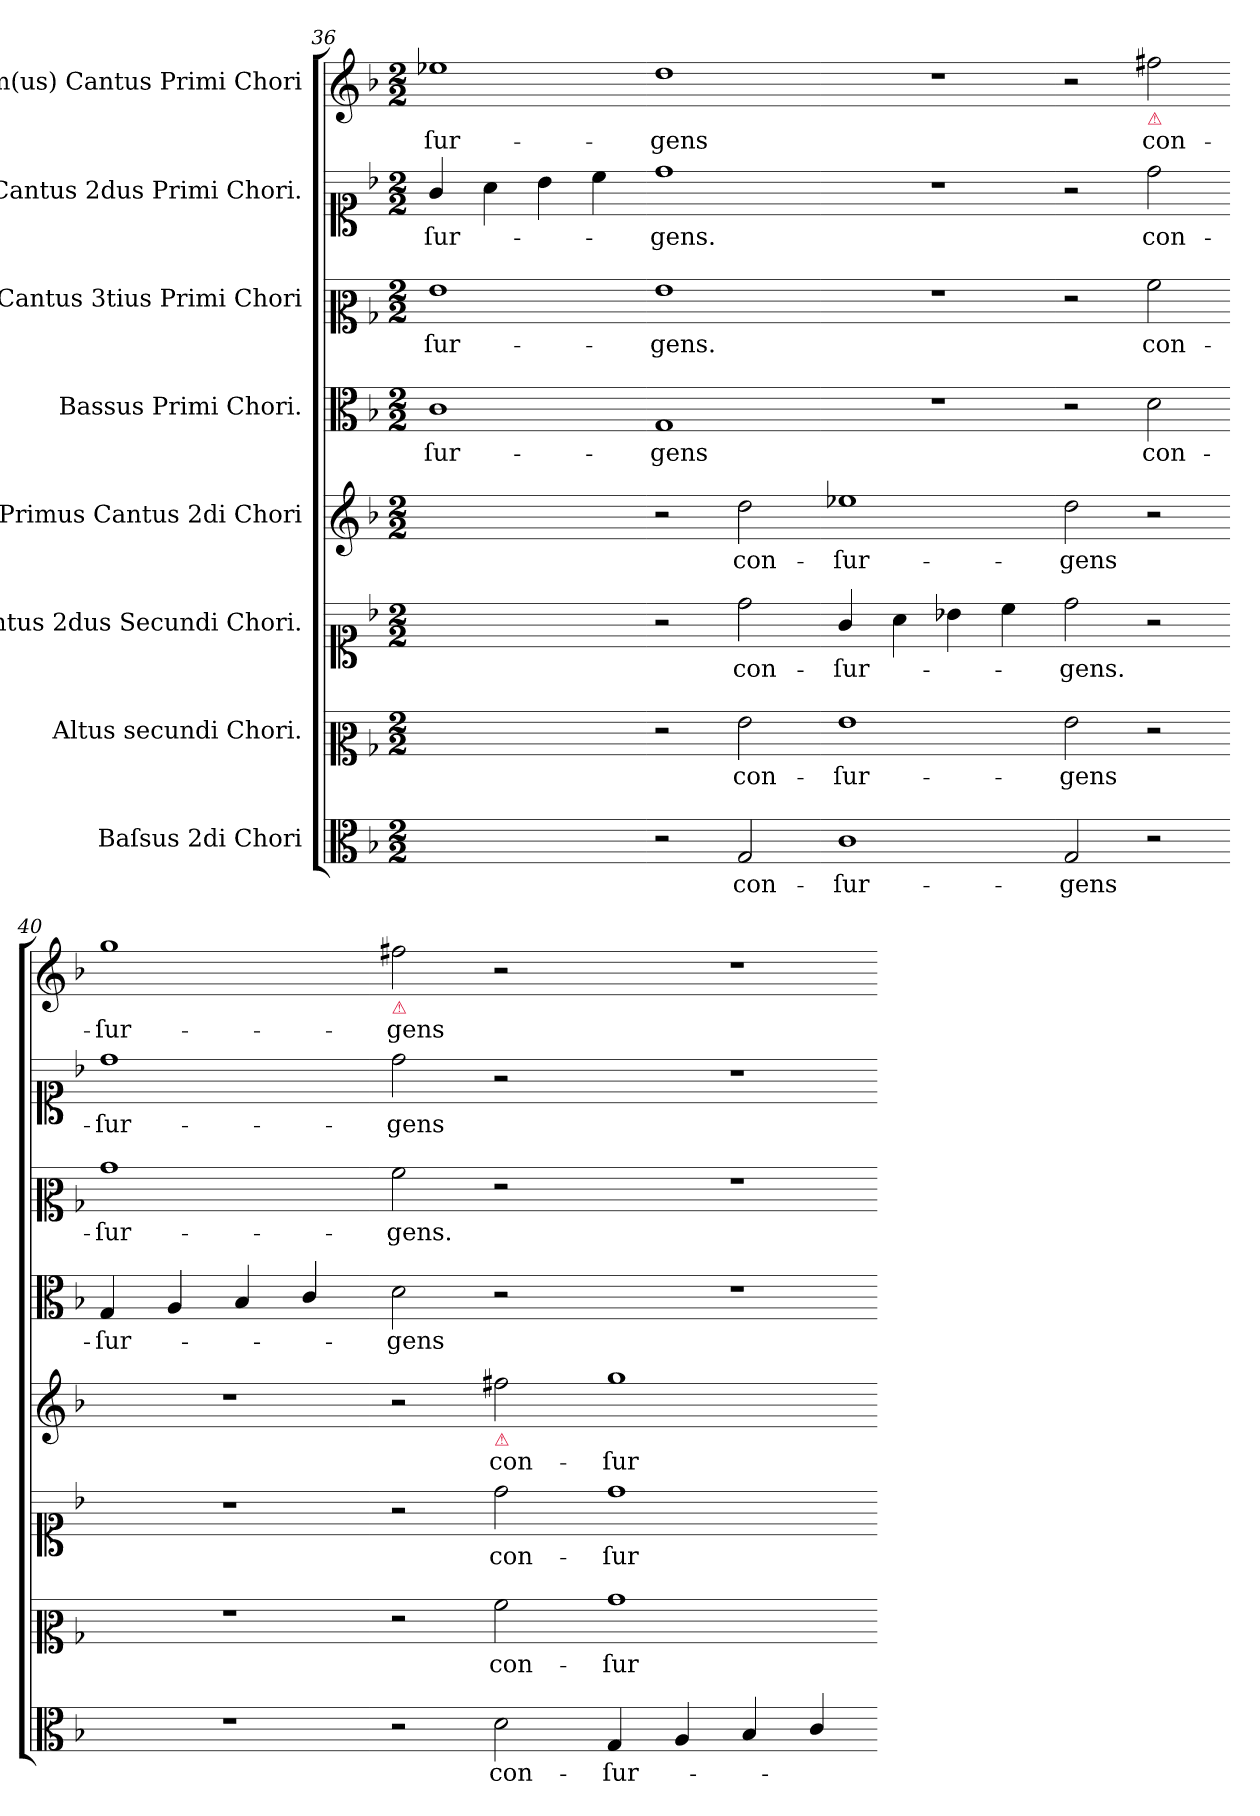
**kern	**text	**kern	**text	**kern	**text	**kern	**text	**kern	**text	**kern	**text	**kern	**text	**kern	**text
*part8	*part8	*part7	*part7	*part6	*part6	*part5	*part5	*part4	*part4	*part3	*part3	*part2	*part2	*part1	*part1
*staff8	*staff8	*staff7	*staff7	*staff6	*staff6	*staff5	*staff5	*staff4	*staff4	*staff3	*staff3	*staff2	*staff2	*staff1	*staff1
*I"Baſsus 2di Chori	*	*I"Altus secundi Chori.	*	*I"Cantus 2dus Secundi Chori.	*	*I"Primus Cantus 2di Chori	*	*I"Bassus Primi Chori.	*	*I"Cantus 3tius Primi Chori	*	*I"Cantus 2dus Primi Chori.	*	*I"Im(us) Cantus Primi Chori	*
*clefC3	*	*clefC2	*	*clefC1	*	*clefG2	*	*clefC3	*	*clefC2	*	*clefC1	*	*clefG2	*
*k[b-]	*	*k[b-]	*	*k[b-]	*	*k[b-]	*	*k[b-]	*	*k[b-]	*	*k[b-]	*	*k[b-]	*
*M2/2	*	*M2/2	*	*M2/2	*	*M2/2	*	*M2/2	*	*M2/2	*	*M2/2	*	*M2/2	*
=36	=36	=36	=36	=36	=36	=36	=36	=36	=36	=36	=36	=36	=36	=36	=36
1ryy	.	1ryy	.	1ryy	.	1ryy	.	1c	-ſur-	1g	-ſur-	4g/	-ſur-	1ee-X	-ſur-
.	.	.	.	.	.	.	.	.	.	.	.	4a\	.	.	.
.	.	.	.	.	.	.	.	.	.	.	.	4b-\	.	.	.
.	.	.	.	.	.	.	.	.	.	.	.	4cc\	.	.	.
=37-	=37-	=37-	=37-	=37-	=37-	=37-	=37-	=37-	=37-	=37-	=37-	=37-	=37-	=37-	=37-
2r	.	2r	.	2r	.	2r	.	1G	-gens	1g	-gens.	1dd	-gens.	1dd	-gens
2G/	con-	2g\	con-	2dd\	con-	2dd\	con-	.	.	.	.	.	.	.	.
=38-	=38-	=38-	=38-	=38-	=38-	=38-	=38-	=38-	=38-	=38-	=38-	=38-	=38-	=38-	=38-
1c	-ſur-	1g	-ſur-	4g/	-ſur-	1ee-X	-ſur-	1r	.	1r	.	1r	.	1r	.
.	.	.	.	4a\	.	.	.	.	.	.	.	.	.	.	.
.	.	.	.	4b-X\	.	.	.	.	.	.	.	.	.	.	.
.	.	.	.	4cc\	.	.	.	.	.	.	.	.	.	.	.
=39-	=39-	=39-	=39-	=39-	=39-	=39-	=39-	=39-	=39-	=39-	=39-	=39-	=39-	=39-	=39-
2G/	-gens	2g\	-gens	2dd\	-gens.	2dd\	-gens	2r	.	2r	.	2r	.	2r	.
!	!	!	!	!	!	!	!	!	!	!	!	!	!	!LO:TX:b:color=crimson:t=⚠	!
2r	.	2r	.	2r	.	2r	.	2d\	con-	2a\	con-	2dd\	con-	2ff#X\	con-
=40-	=40-	=40-	=40-	=40-	=40-	=40-	=40-	=40-	=40-	=40-	=40-	=40-	=40-	=40-	=40-
1r	.	1r	.	1r	.	1r	.	4G/	-ſur-	1b-	-ſur-	1dd	-ſur-	1gg	-ſur-
.	.	.	.	.	.	.	.	4A/	.	.	.	.	.	.	.
.	.	.	.	.	.	.	.	4B-/	.	.	.	.	.	.	.
.	.	.	.	.	.	.	.	4c/	.	.	.	.	.	.	.
=41-	=41-	=41-	=41-	=41-	=41-	=41-	=41-	=41-	=41-	=41-	=41-	=41-	=41-	=41-	=41-
!	!	!	!	!	!	!	!	!	!	!	!	!	!	!LO:TX:b:color=crimson:t=⚠	!
2r	.	2r	.	2r	.	2r	.	2d\	-gens	2a\	-gens.	2dd\	-gens	2ff#X\	-gens
!	!	!	!	!	!	!LO:TX:b:color=crimson:t=⚠	!	!	!	!	!	!	!	!	!
2d\	con-	2a\	con-	2dd\	con-	2ff#X\	con-	2r	.	2r	.	2r	.	2r	.
=42-	=42-	=42-	=42-	=42-	=42-	=42-	=42-	=42-	=42-	=42-	=42-	=42-	=42-	=42-	=42-
4G/	-ſur-	1b-	-ſur-	1dd	-ſur-	1gg	-ſur-	1r	.	1r	.	1r	.	1r	.
4A/	.	.	.	.	.	.	.	.	.	.	.	.	.	.	.
4B-/	.	.	.	.	.	.	.	.	.	.	.	.	.	.	.
4c/	.	.	.	.	.	.	.	.	.	.	.	.	.	.	.
=-	=-	=-	=-	=-	=-	=-	=-	=-	=-	=-	=-	=-	=-	=-	=-
*-	*-	*-	*-	*-	*-	*-	*-	*-	*-	*-	*-	*-	*-	*-	*-
